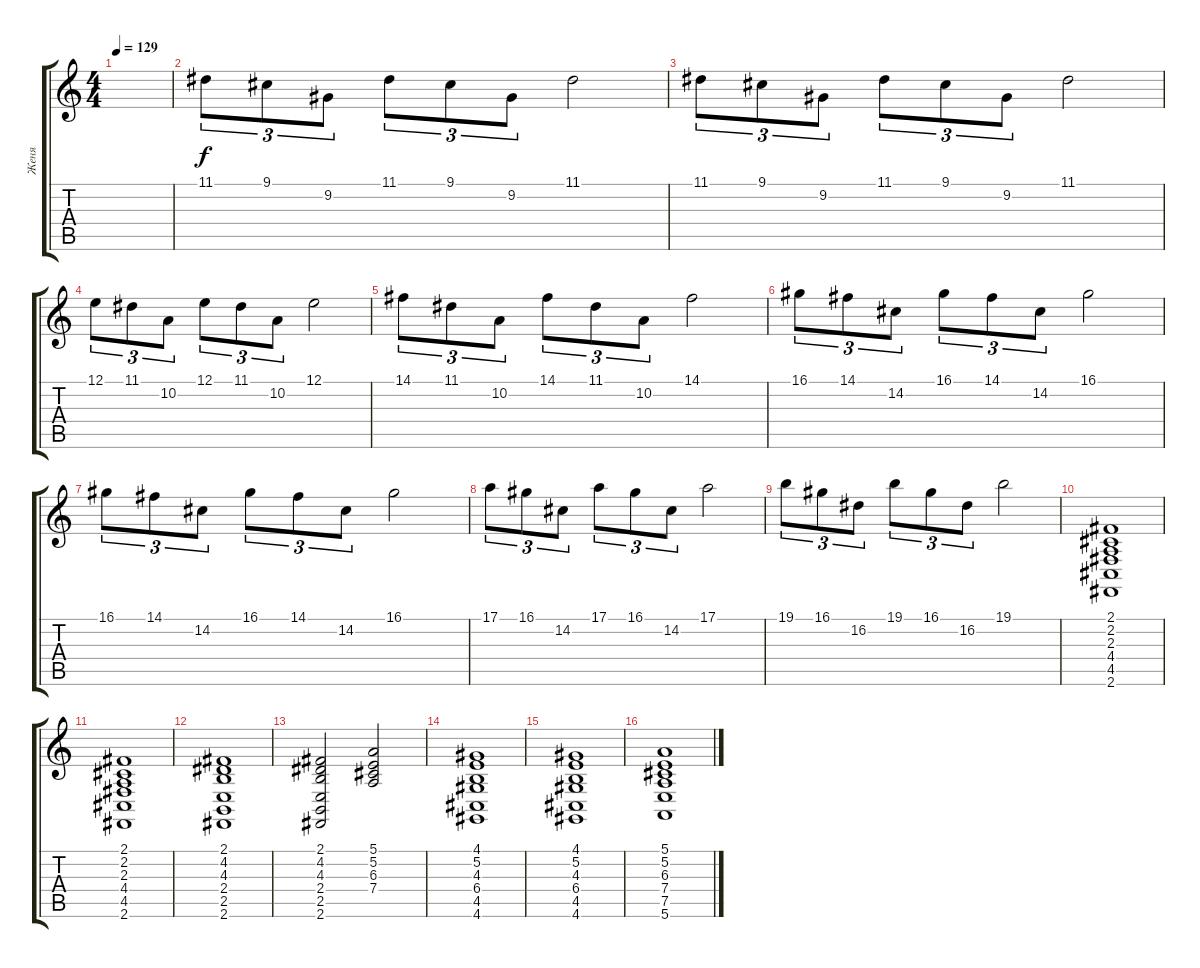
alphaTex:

\track ("Женя" "Женя") {instrument synthstrings2}
\staff {score tabs}
\tuning (E4 B3 G3 D3 A2 E2) {hide}
\ts (4 4)
\tempo 129
\clef g2
\ks c
|
11.1.8{tu (3 2) volume 10} 9.1.8{tu (3 2)} 9.2.8{tu (3 2)} 11.1.8{tu (3 2)} 9.1.8{tu (3 2)} 9.2.8{tu (3 2)} 11.1.2 |
11.1.8{tu (3 2)} 9.1.8{tu (3 2)} 9.2.8{tu (3 2)} 11.1.8{tu (3 2)} 9.1.8{tu (3 2)} 9.2.8{tu (3 2)} 11.1.2 |
12.1.8{tu (3 2)} 11.1.8{tu (3 2)} 10.2.8{tu (3 2)} 12.1.8{tu (3 2)} 11.1.8{tu (3 2)} 10.2.8{tu (3 2)} 12.1.2 |
14.1.8{tu (3 2)} 11.1.8{tu (3 2)} 10.2.8{tu (3 2)} 14.1.8{tu (3 2)} 11.1.8{tu (3 2)} 10.2.8{tu (3 2)} 14.1.2 |
16.1.8{tu (3 2)} 14.1.8{tu (3 2)} 14.2.8{tu (3 2)} 16.1.8{tu (3 2)} 14.1.8{tu (3 2)} 14.2.8{tu (3 2)} 16.1.2 |
16.1.8{tu (3 2)} 14.1.8{tu (3 2)} 14.2.8{tu (3 2)} 16.1.8{tu (3 2)} 14.1.8{tu (3 2)} 14.2.8{tu (3 2)} 16.1.2 |
17.1.8{tu (3 2)} 16.1.8{tu (3 2)} 14.2.8{tu (3 2)} 17.1.8{tu (3 2)} 16.1.8{tu (3 2)} 14.2.8{tu (3 2)} 17.1.2 |
19.1.8{tu (3 2)} 16.1.8{tu (3 2)} 16.2.8{tu (3 2)} 19.1.8{tu (3 2)} 16.1.8{tu (3 2)} 16.2.8{tu (3 2)} 19.1.2 |
(2.1 2.2 2.3 4.4 4.5 2.6).1{volume 7} |
(2.1 2.2 2.3 4.4 4.5 2.6).1 |
(2.1 4.2 4.3 2.4 2.5 2.6).1 |
(2.1 4.2 4.3 2.4 2.5 2.6).2 (5.1 5.2 6.3 7.4).2 |
(4.1 5.2 4.3 6.4 4.5 4.6).1 |
(4.1 5.2 4.3 6.4 4.5 4.6).1 |
(5.1 5.2 6.3 7.4 7.5 5.6).1
